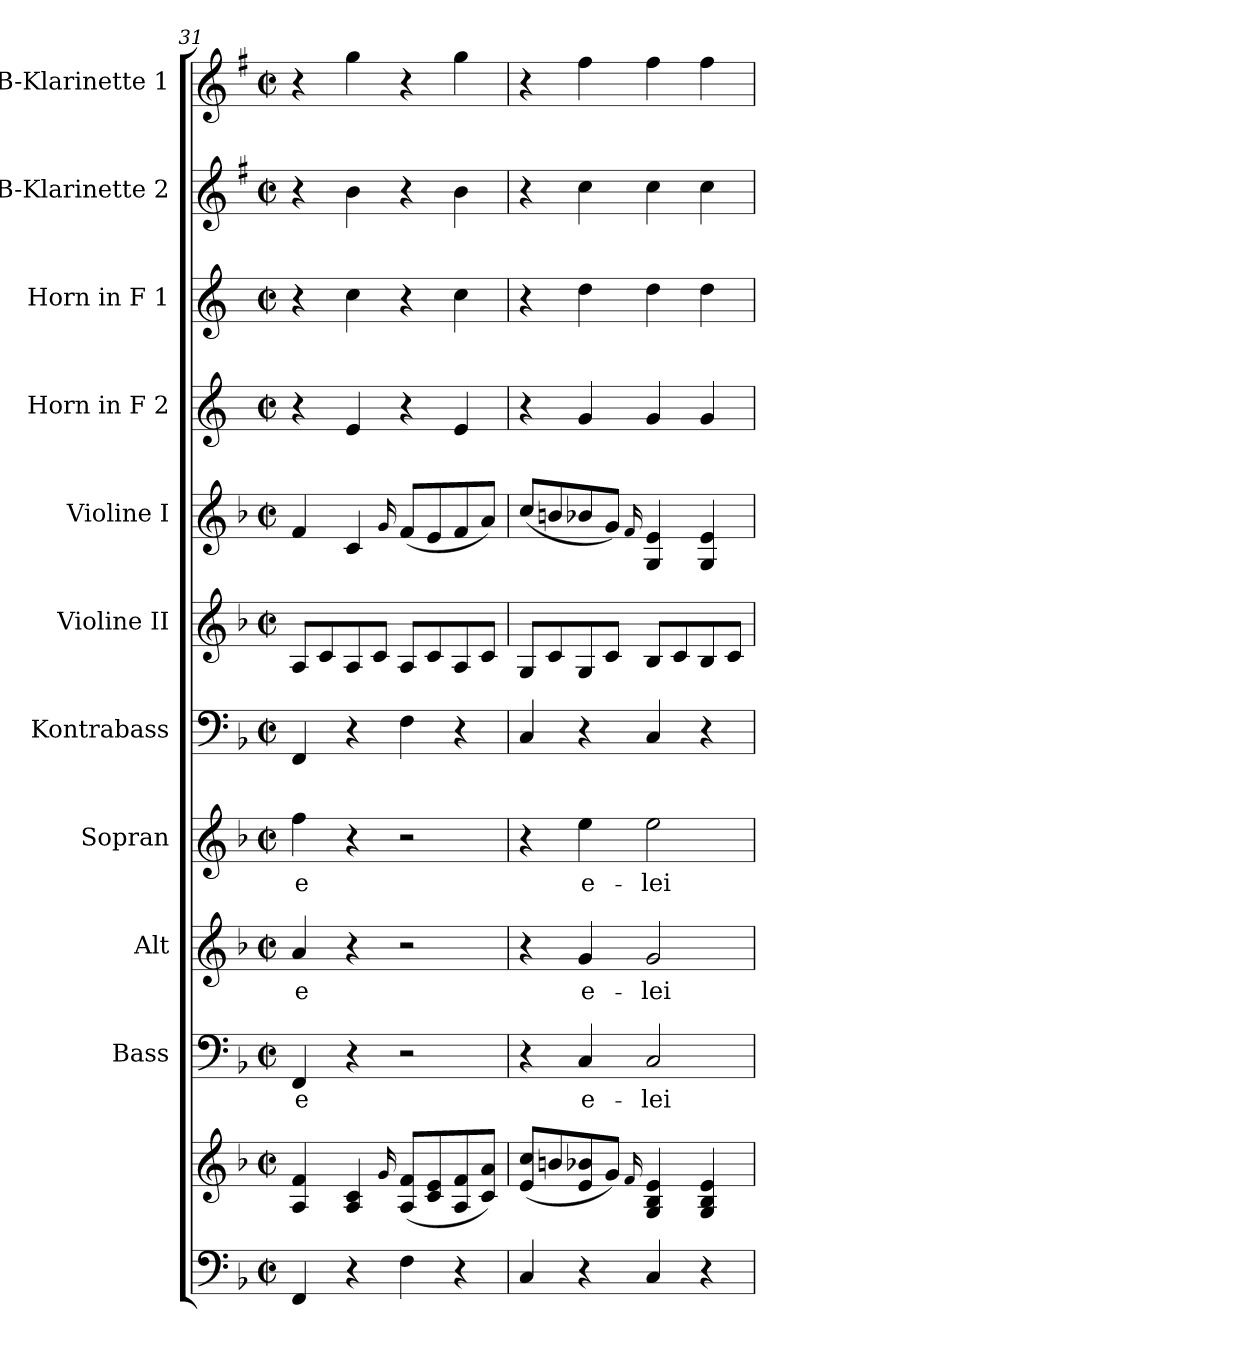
**kern	**kern	**kern	**text	**kern	**text	**kern	**text	**kern	**kern	**kern	**kern	**kern	**kern	**kern
*part11	*part11	*part10	*part10	*part9	*part9	*part8	*part8	*part7	*part6	*part5	*part4	*part3	*part2	*part1
*staff12	*staff11	*staff10	*staff10	*staff9	*staff9	*staff8	*staff8	*staff7	*staff6	*staff5	*staff4	*staff3	*staff2	*staff1
*	*	*I"Bass	*	*I"Alt	*	*I"Sopran	*	*I"Kontrabass	*I"Violine II	*I"Violine I	*I"Horn in F 2	*I"Horn in F 1	*I"B-Klarinette 2	*I"B-Klarinette 1
*	*	*I'B.	*	*I'A.	*	*I'S.	*	*I'Kb.	*I'Vl. II	*I'Vl. I	*	*	*I'B Kl. 2	*I'B Kl. 1
*clefF4	*clefG2	*clefF4	*	*clefG2	*	*clefG2	*	*clefF4	*clefG2	*clefG2	*clefG2	*clefG2	*clefG2	*clefG2
*	*	*	*	*	*	*	*	*ITrd7c12	*	*	*ITrd4c7	*ITrd4c7	*ITrd1c2	*ITrd1c2
*k[b-]	*k[b-]	*k[b-]	*	*k[b-]	*	*k[b-]	*	*k[b-]	*k[b-]	*k[b-]	*k[b-]	*k[b-]	*k[b-]	*k[b-]
*F:	*F:	*F:	*	*F:	*	*F:	*	*F:	*F:	*F:	*F:	*F:	*F:	*F:
*M2/2	*M2/2	*M2/2	*	*M2/2	*	*M2/2	*	*M2/2	*M2/2	*M2/2	*M2/2	*M2/2	*M2/2	*M2/2
*met(c|)	*met(c|)	*met(c|)	*	*met(c|)	*	*met(c|)	*	*met(c|)	*met(c|)	*met(c|)	*met(c|)	*met(c|)	*met(c|)	*met(c|)
=31	=31	=31	=31	=31	=31	=31	=31	=31	=31	=31	=31	=31	=31	=31
!	!	!	!LO:LY:b	!	!LO:LY:b	!	!LO:LY:b	!	!	!	!	!	!	!
4FF/	4A/ 4f/	4FF/	-e	4a/	-e	4ff\	-e	4FFF/	8A/L	4f/	4r	4r	4r	4r
.	.	.	.	.	.	.	.	.	8c/	.	.	.	.	.
4r	4A/ 4c/	4r	.	4r	.	4r	.	4r	8A/	4c/	4A/	4f\	4a\	4ff\
.	.	.	.	.	.	.	.	.	8c/J	.	.	.	.	.
.	16qqg/	.	.	.	.	.	.	.	.	16qqg/	.	.	.	.
4F\	(<8A/ 8f/L	2r	.	2r	.	2r	.	4FF\	8A/L	(<8f/L	4r	4r	4r	4r
.	8c/ 8e/	.	.	.	.	.	.	.	8c/	8e/	.	.	.	.
4r	8A/ 8f/	.	.	.	.	.	.	4r	8A/	8f/	4A/	4f\	4a\	4ff\
.	8c/ 8a/J)	.	.	.	.	.	.	.	8c/J	8a/J)	.	.	.	.
=32	=32	=32	=32	=32	=32	=32	=32	=32	=32	=32	=32	=32	=32	=32
4C/	(<8e/ 8cc/L	4r	.	4r	.	4r	.	4CC/	8G/L	(<8cc/L	4r	4r	4r	4r
.	8bn/	.	.	.	.	.	.	.	8c/	8bn/	.	.	.	.
!	!	!	!LO:LY:b	!	!LO:LY:b	!	!LO:LY:b	!	!	!	!	!	!	!
4r	8e/ 8b-X/	4C/	e-	4g/	e-	4ee\	e-	4r	8G/	8b-X/	4c/	4g\	4b-\	4ee\
.	8g/J)	.	.	.	.	.	.	.	8c/J	8g/J)	.	.	.	.
.	16qqf/	.	.	.	.	.	.	.	.	16qqf/	.	.	.	.
!	!	!	!LO:LY:b	!	!LO:LY:b	!	!LO:LY:b	!	!	!	!	!	!	!
4C/	4G/ 4B-/ 4e/	2C/	-lei-	2g/	-lei-	2ee\	-lei-	4CC/	8B-/L	4G/ 4e/	4c/	4g\	4b-\	4ee\
.	.	.	.	.	.	.	.	.	8c/	.	.	.	.	.
4r	4G/ 4B-/ 4e/	.	.	.	.	.	.	4r	8B-/	4G/ 4e/	4c/	4g\	4b-\	4ee\
.	.	.	.	.	.	.	.	.	8c/J	.	.	.	.	.
=	=	=	=	=	=	=	=	=	=	=	=	=	=	=
*-	*-	*-	*-	*-	*-	*-	*-	*-	*-	*-	*-	*-	*-	*-
